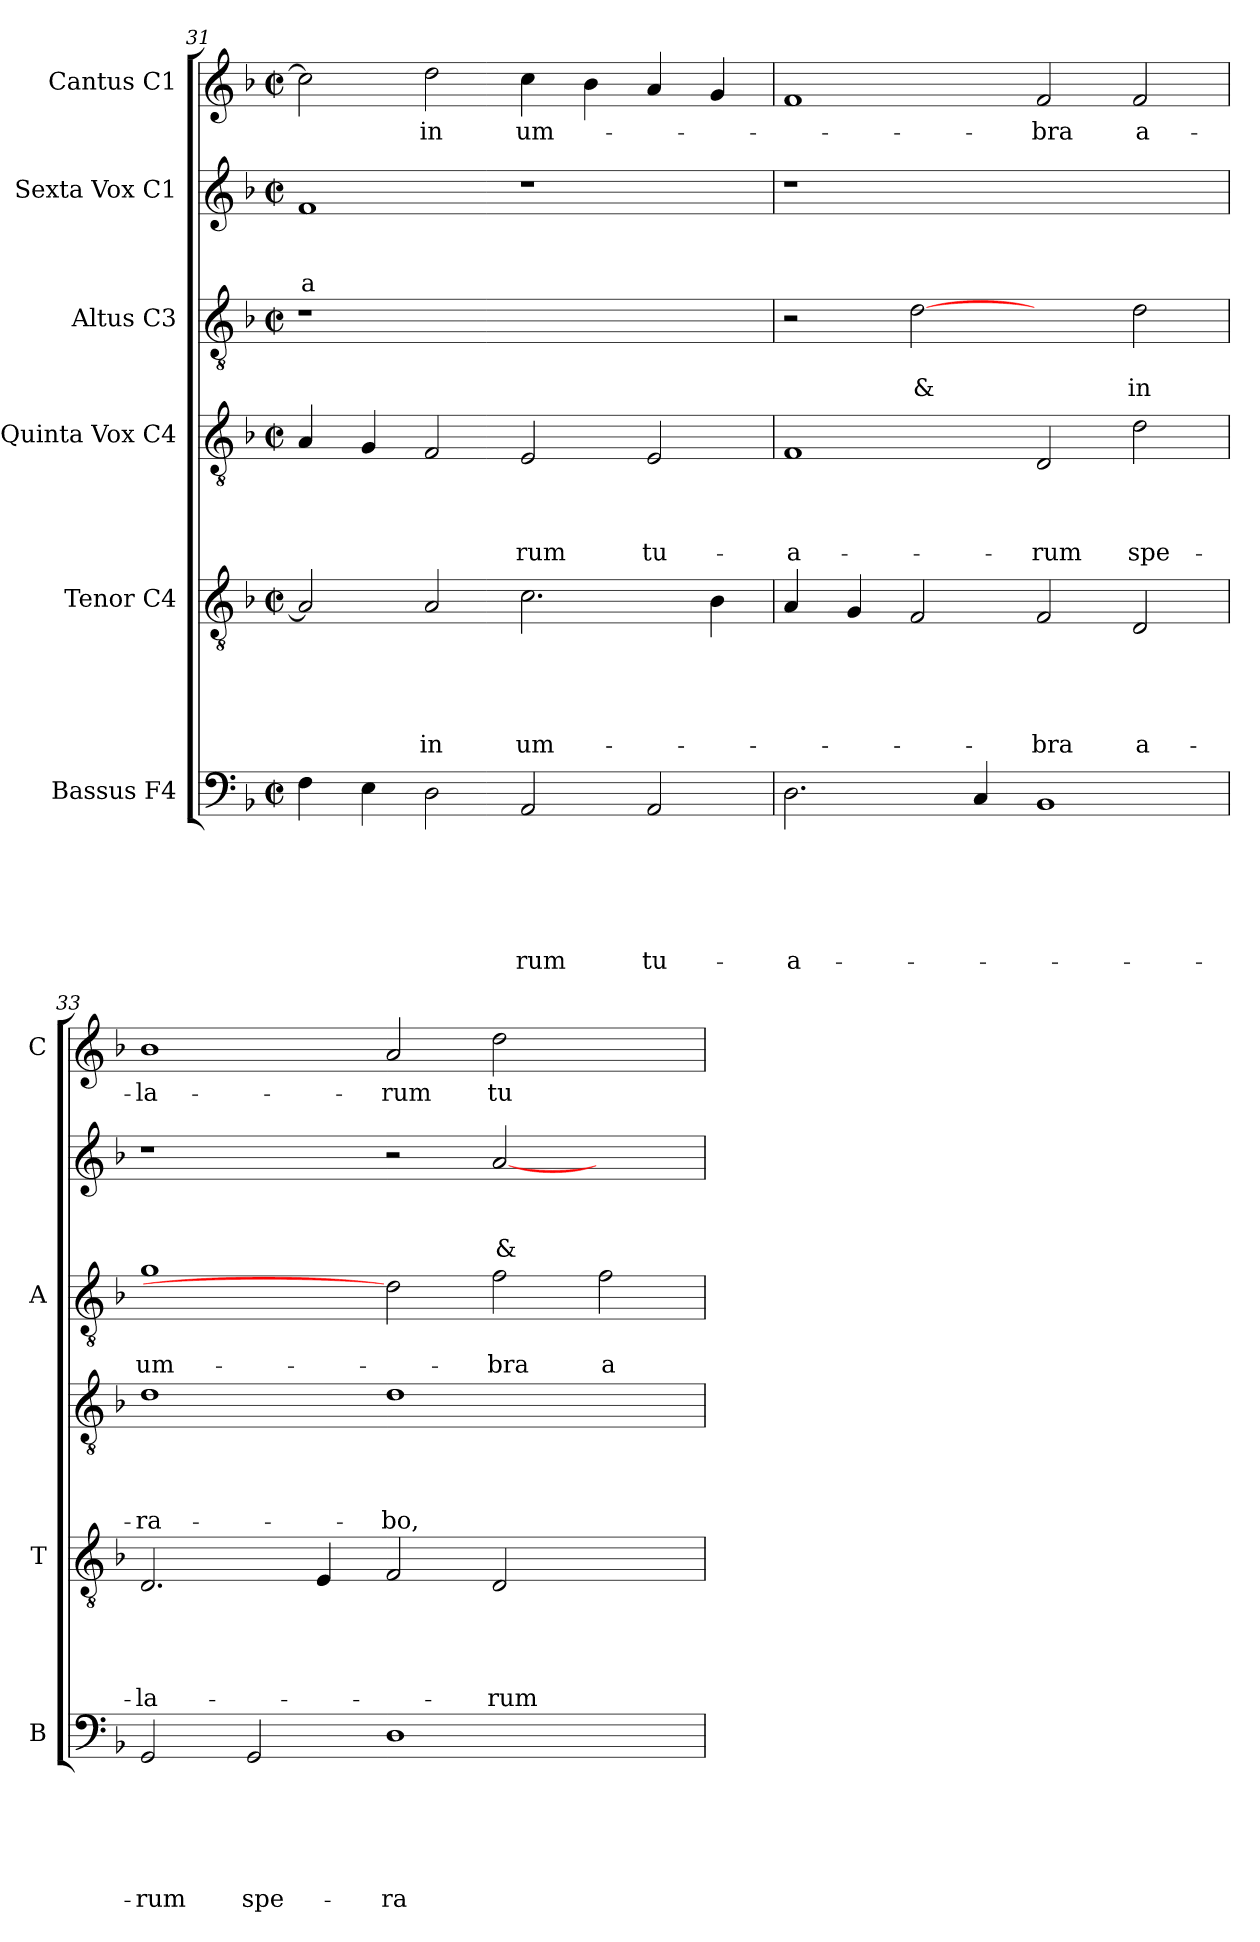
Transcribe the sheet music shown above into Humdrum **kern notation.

**kern	**text	**text	**text	**text	**text	**text	**kern	**text	**text	**text	**text	**text	**kern	**text	**text	**text	**text	**kern	**text	**text	**kern	**text	**text	**text	**kern	**text
*part6	*part6	*part6	*part6	*part6	*part6	*part6	*part5	*part5	*part5	*part5	*part5	*part5	*part4	*part4	*part4	*part4	*part4	*part3	*part3	*part3	*part2	*part2	*part2	*part2	*part1	*part1
*staff6	*staff6	*staff6	*staff6	*staff6	*staff6	*staff6	*staff5	*staff5	*staff5	*staff5	*staff5	*staff5	*staff4	*staff4	*staff4	*staff4	*staff4	*staff3	*staff3	*staff3	*staff2	*staff2	*staff2	*staff2	*staff1	*staff1
*I"Bassus F4	*	*	*	*	*	*	*I"Tenor C4	*	*	*	*	*	*I"Quinta Vox C4	*	*	*	*	*I"Altus C3	*	*	*I"Sexta Vox C1	*	*	*	*I"Cantus C1	*
*I'B	*	*	*	*	*	*	*I'T	*	*	*	*	*	*	*	*	*	*	*I'A	*	*	*	*	*	*	*I'C	*
!!LO:LB:g=z
*clefF4	*	*	*	*	*	*	*clefGv2	*	*	*	*	*	*clefGv2	*	*	*	*	*clefGv2	*	*	*clefG2	*	*	*	*clefG2	*
*k[b-]	*	*	*	*	*	*	*k[b-]	*	*	*	*	*	*k[b-]	*	*	*	*	*k[b-]	*	*	*k[b-]	*	*	*	*k[b-]	*
*F:	*	*	*	*	*	*	*F:	*	*	*	*	*	*F:	*	*	*	*	*F:	*	*	*F:	*	*	*	*F:	*
*M2/2	*	*	*	*	*	*	*M2/2	*	*	*	*	*	*M2/2	*	*	*	*	*M2/2	*	*	*M2/2	*	*	*	*M2/2	*
*met(c|)	*	*	*	*	*	*	*met(c|)	*	*	*	*	*	*met(c|)	*	*	*	*	*met(c|)	*	*	*met(c|)	*	*	*	*met(c|)	*
=31	=31	=31	=31	=31	=31	=31	=31	=31	=31	=31	=31	=31	=31	=31	=31	=31	=31	=31	=31	=31	=31	=31	=31	=31	=31	=31
!	!	!	!	!	!	!	!	!	!	!	!	!	!	!	!	!	!	!	!	!	!	!	!	!LO:LY:b	!	!
4F\	.	.	.	.	.	.	2A/]	.	.	.	.	.	4A/	.	.	.	.	1r	.	.	1f	.	.	-a	2cc\]	.
4E\	.	.	.	.	.	.	.	.	.	.	.	.	4G/	.	.	.	.	.	.	.	.	.	.	.	.	.
!	!	!	!	!	!	!	!	!	!	!	!	!LO:LY:b	!	!	!	!	!	!	!	!	!	!	!	!	!	!LO:LY:b
2D\	.	.	.	.	.	.	2A/	.	.	.	.	in	2F/	.	.	.	.	.	.	.	.	.	.	.	2dd\	in
!	!	!	!	!	!	!LO:LY:b	!	!	!	!	!	!LO:LY:b	!	!	!	!	!LO:LY:b	!	!	!	!	!	!	!	!	!LO:LY:b
2AA/	.	.	.	.	.	-rum	2.c\	.	.	.	.	um-	2E/	.	.	.	-rum	1ryy	.	.	1r	.	.	.	4cc\	um-
.	.	.	.	.	.	.	.	.	.	.	.	.	.	.	.	.	.	.	.	.	.	.	.	.	4b-\	.
!	!	!	!	!	!	!LO:LY:b	!	!	!	!	!	!	!	!	!	!	!LO:LY:b	!	!	!	!	!	!	!	!	!
2AA/	.	.	.	.	.	tu-	.	.	.	.	.	.	2E/	.	.	.	tu-	.	.	.	.	.	.	.	4a/	.
.	.	.	.	.	.	.	4B-\	.	.	.	.	.	.	.	.	.	.	.	.	.	.	.	.	.	4g/	.
=32	=32	=32	=32	=32	=32	=32	=32	=32	=32	=32	=32	=32	=32	=32	=32	=32	=32	=32	=32	=32	=32	=32	=32	=32	=32	=32
!	!	!	!	!	!	!LO:LY:b	!	!	!	!	!	!	!	!	!	!	!LO:LY:b	!	!	!	!	!	!	!	!	!
2.D\	.	.	.	.	.	-a-	4A/	.	.	.	.	.	1F	.	.	.	-a-	2r	.	.	1r	.	.	.	1f	.
.	.	.	.	.	.	.	4G/	.	.	.	.	.	.	.	.	.	.	.	.	.	.	.	.	.	.	.
!	!	!	!	!	!	!	!	!	!	!	!	!	!	!	!	!	!	!	!	!LO:LY:b	!	!	!	!	!	!
.	.	.	.	.	.	.	2F/	.	.	.	.	.	.	.	.	.	.	[2d	.	&	.	.	.	.	.	.
4C/	.	.	.	.	.	.	.	.	.	.	.	.	.	.	.	.	.	.	.	.	.	.	.	.	.	.
!	!	!	!	!	!	!	!	!	!	!	!	!LO:LY:b	!	!	!	!	!LO:LY:b	!	!	!	!	!	!	!	!	!LO:LY:b
1BB-	.	.	.	.	.	.	2F/	.	.	.	.	-bra	2D/	.	.	.	-rum	2ryy	.	.	1ryy	.	.	.	2f/	-bra
!	!	!	!	!	!	!	!	!	!	!	!	!LO:LY:b	!	!	!	!	!LO:LY:b	!	!	!LO:LY:b	!	!	!	!	!	!LO:LY:b
.	.	.	.	.	.	.	2D/	.	.	.	.	a-	2d\	.	.	.	spe-	2d\	.	in	.	.	.	.	2f/	a-
=33	=33	=33	=33	=33	=33	=33	=33	=33	=33	=33	=33	=33	=33	=33	=33	=33	=33	=33	=33	=33	=33	=33	=33	=33	=33	=33
!	!	!	!	!	!	!LO:LY:b	!	!	!	!	!	!LO:LY:b	!	!	!	!	!LO:LY:b	!	!	!LO:LY:b	!	!	!	!	!	!LO:LY:b
2GG/	.	.	.	.	.	-rum	2.D/	.	.	.	.	-la-	1d	.	.	.	-ra-	1g	.	um-	1r	.	.	.	1b-	-la-
!	!	!	!	!	!	!LO:LY:b	!	!	!	!	!	!	!	!	!	!	!	!	!	!	!	!	!	!	!	!
2GG/	.	.	.	.	.	spe-	.	.	.	.	.	.	.	.	.	.	.	.	.	.	.	.	.	.	.	.
.	.	.	.	.	.	.	4E/	.	.	.	.	.	.	.	.	.	.	.	.	.	.	.	.	.	.	.
!	!	!	!	!	!	!LO:LY:b	!	!	!	!	!	!	!	!	!	!	!LO:LY:b	!	!	!	!	!	!	!	!	!LO:LY:b
1D	.	.	.	.	.	-ra-	2F/	.	.	.	.	.	1d	.	.	.	-bo,	2d]	.	.	2r	.	.	.	2a/	-rum
!	!	!	!	!	!	!	!	!	!	!	!	!LO:LY:b	!	!	!	!	!	!	!	!LO:LY:b	!	!	!	!LO:LY:b	!	!LO:LY:b
.	.	.	.	.	.	.	2D/	.	.	.	.	-rum	.	.	.	.	.	2f\	.	-bra	[2a/	.	.	&	2dd\	tu-
!	!	!	!	!	!	!	!	!	!	!	!	!	!	!	!	!	!	!	!	!LO:LY:b	!	!	!	!	!	!
2ryy	.	.	.	.	.	.	2ryy	.	.	.	.	.	2ryy	.	.	.	.	2f\	.	a-	2ryy	.	.	.	2ryy	.
=	=	=	=	=	=	=	=	=	=	=	=	=	=	=	=	=	=	=	=	=	=	=	=	=	=	=
*-	*-	*-	*-	*-	*-	*-	*-	*-	*-	*-	*-	*-	*-	*-	*-	*-	*-	*-	*-	*-	*-	*-	*-	*-	*-	*-
